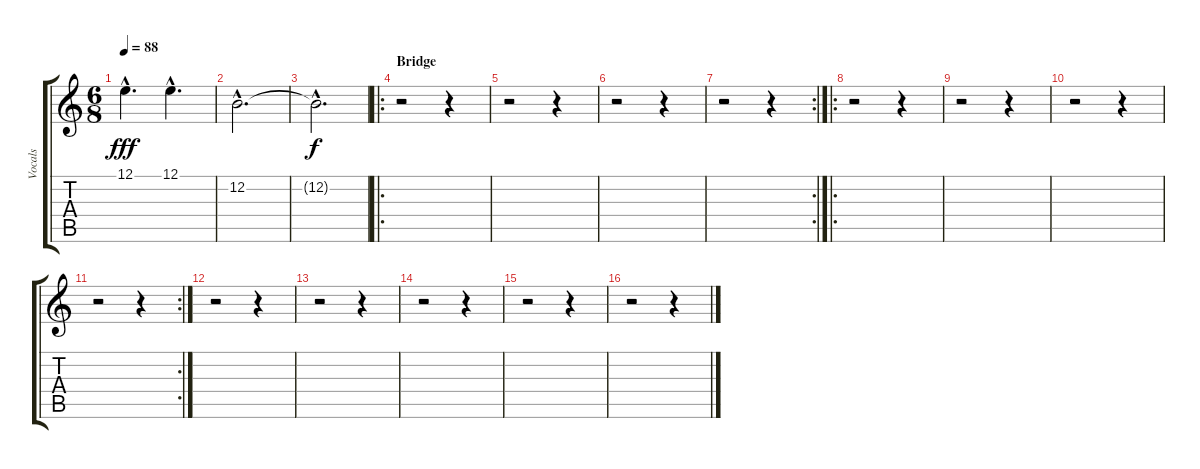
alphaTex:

\track ("Vocals" "Vocals") {instrument clarinet}
\staff {score tabs}
\tuning (E4 B3 G3 D3 A2 E2) {hide}
\ts (6 8)
\tempo 88
\clef g2
\ks c
12.1{hac}.4{d dy fff} 12.1{hac}.4{d} |
12.2{hac}.2{d} |
12.2{hac t}.2{d dy f} |
\ro
\section ("" "Bridge")
r.2 r.4 |
r.2 r.4 |
r.2 r.4 |
\rc 2
r.2 r.4 |
\ro
r.2 r.4 |
r.2 r.4 |
r.2 r.4 |
\rc 2
r.2 r.4 |
r.2 r.4 |
r.2 r.4 |
r.2 r.4 |
r.2 r.4 |
r.2 r.4
